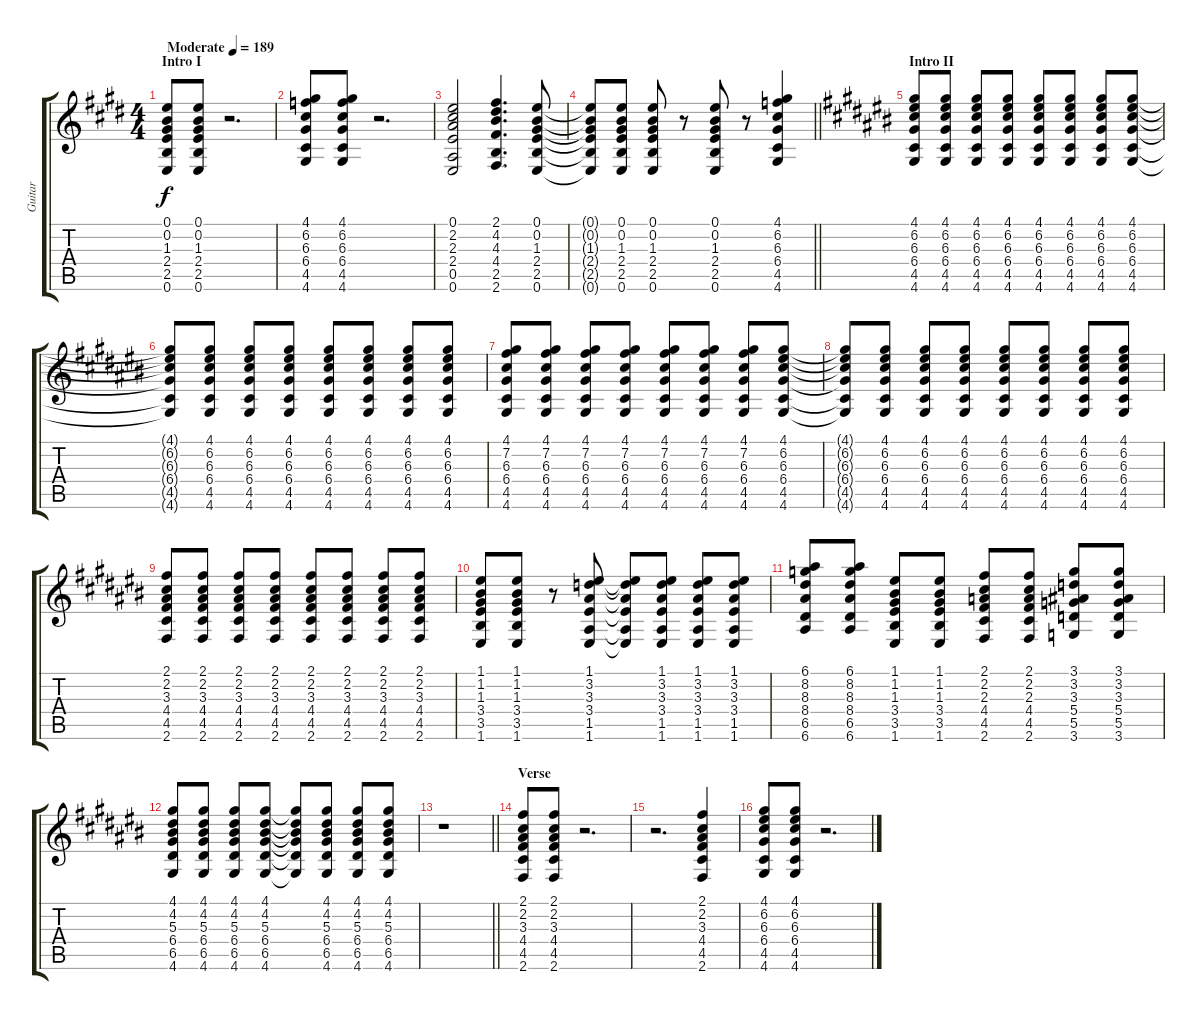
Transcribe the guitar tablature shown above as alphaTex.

\track ("Guitar" "Guitar") {instrument distortionguitar}
\staff {score tabs}
\tuning (E4 B3 G3 D3 A2 E2) {hide}
\ts (4 4)
\section ("" "Intro I")
\tempo (189 "Moderate")
\clef g2
\ks e
(0.1 0.2 1.3 2.4 2.5 0.6).8{dy f instrument distortionguitar} (0.1 0.2 1.3 2.4 2.5 0.6).8 r.2{d} |
\ks c#minor
(4.1 6.2 6.3 6.4 4.5 4.6).8 (4.1 6.2 6.3 6.4 4.5 4.6).8 r.2{d} |
(0.1 2.2 2.3 2.4 0.5 0.6).2 (2.1 4.2 4.3 4.4 2.5 2.6).4{d} (0.1 0.2 1.3 2.4 2.5 0.6).8 |
\barLineRight lightlight
(0.1{t} 0.2{t} 1.3{t} 2.4{t} 2.5{t} 0.6{t}).8 (0.1 0.2 1.3 2.4 2.5 0.6).8 (0.1 0.2 1.3 2.4 2.5 0.6).8 r.8 (0.1 0.2 1.3 2.4 2.5 0.6).8 r.8 (4.1 6.2 6.3 6.4 4.5 4.6).4 |
\section ("" "Intro II")
\ks c#
(4.1 6.2 6.3 6.4 4.5 4.6).8 (4.1 6.2 6.3 6.4 4.5 4.6).8 (4.1 6.2 6.3 6.4 4.5 4.6).8 (4.1 6.2 6.3 6.4 4.5 4.6).8 (4.1 6.2 6.3 6.4 4.5 4.6).8 (4.1 6.2 6.3 6.4 4.5 4.6).8 (4.1 6.2 6.3 6.4 4.5 4.6).8 (4.1 6.2 6.3 6.4 4.5 4.6).8 |
\ks a#minor
(4.1{t} 6.2{t} 6.3{t} 6.4{t} 4.5{t} 4.6{t}).8 (4.1 6.2 6.3 6.4 4.5 4.6).8 (4.1 6.2 6.3 6.4 4.5 4.6).8 (4.1 6.2 6.3 6.4 4.5 4.6).8 (4.1 6.2 6.3 6.4 4.5 4.6).8 (4.1 6.2 6.3 6.4 4.5 4.6).8 (4.1 6.2 6.3 6.4 4.5 4.6).8 (4.1 6.2 6.3 6.4 4.5 4.6).8 |
\ks c#
(4.1 7.2 6.3 6.4 4.5 4.6).8 (4.1 7.2 6.3 6.4 4.5 4.6).8 (4.1 7.2 6.3 6.4 4.5 4.6).8 (4.1 7.2 6.3 6.4 4.5 4.6).8 (4.1 7.2 6.3 6.4 4.5 4.6).8 (4.1 7.2 6.3 6.4 4.5 4.6).8 (4.1 7.2 6.3 6.4 4.5 4.6).8 (4.1 6.2 6.3 6.4 4.5 4.6).8 |
\ks a#minor
(4.1{t} 6.2{t} 6.3{t} 6.4{t} 4.5{t} 4.6{t}).8 (4.1 6.2 6.3 6.4 4.5 4.6).8 (4.1 6.2 6.3 6.4 4.5 4.6).8 (4.1 6.2 6.3 6.4 4.5 4.6).8 (4.1 6.2 6.3 6.4 4.5 4.6).8 (4.1 6.2 6.3 6.4 4.5 4.6).8 (4.1 6.2 6.3 6.4 4.5 4.6).8 (4.1 6.2 6.3 6.4 4.5 4.6).8 |
\ks c#
(2.1 2.2 3.3 4.4 4.5 2.6).8 (2.1 2.2 3.3 4.4 4.5 2.6).8 (2.1 2.2 3.3 4.4 4.5 2.6).8 (2.1 2.2 3.3 4.4 4.5 2.6).8 (2.1 2.2 3.3 4.4 4.5 2.6).8 (2.1 2.2 3.3 4.4 4.5 2.6).8 (2.1 2.2 3.3 4.4 4.5 2.6).8 (2.1 2.2 3.3 4.4 4.5 2.6).8 |
\ks a#minor
(1.1 1.2 1.3 3.4 3.5 1.6).8 (1.1 1.2 1.3 3.4 3.5 1.6).8 r.8 (1.1 3.2 3.3 3.4 1.5 1.6).8 (1.1{t} 3.2{t} 3.3{t} 3.4{t} 1.5{t} 1.6{t}).8 (1.1 3.2 3.3 3.4 1.5 1.6).8 (1.1 3.2 3.3 3.4 1.5 1.6).8 (1.1 3.2 3.3 3.4 1.5 1.6).8 |
(6.1 8.2 8.3 8.4 6.5 6.6).8 (6.1 8.2 8.3 8.4 6.5 6.6).8 (1.1 1.2 1.3 3.4 3.5 1.6).8 (1.1 1.2 1.3 3.4 3.5 1.6).8 (2.1 2.2 2.3 4.4 4.5 2.6).8 (2.1 2.2 2.3 4.4 4.5 2.6).8 (3.1 3.2 3.3 5.4 5.5 3.6).8 (3.1 3.2 3.3 5.4 5.5 3.6).8 |
(4.1 4.2 5.3 6.4 6.5 4.6).8 (4.1 4.2 5.3 6.4 6.5 4.6).8 (4.1 4.2 5.3 6.4 6.5 4.6).8 (4.1 4.2 5.3 6.4 6.5 4.6).8 (4.1{t} 4.2{t} 5.3{t} 6.4{t} 6.5{t} 4.6{t}).8 (4.1 4.2 5.3 6.4 6.5 4.6).8 (4.1 4.2 5.3 6.4 6.5 4.6).8 (4.1 4.2 5.3 6.4 6.5 4.6).8 |
\barLineRight lightlight
r.1 |
\section ("" "Verse")
\ks c#
(2.1 2.2 3.3 4.4 4.5 2.6).8 (2.1 2.2 3.3 4.4 4.5 2.6).8 r.2{d} |
\ks a#minor
r.2{d} (2.1 2.2 3.3 4.4 4.5 2.6).4 |
(4.1 6.2 6.3 6.4 4.5 4.6).8 (4.1 6.2 6.3 6.4 4.5 4.6).8 r.2{d}
